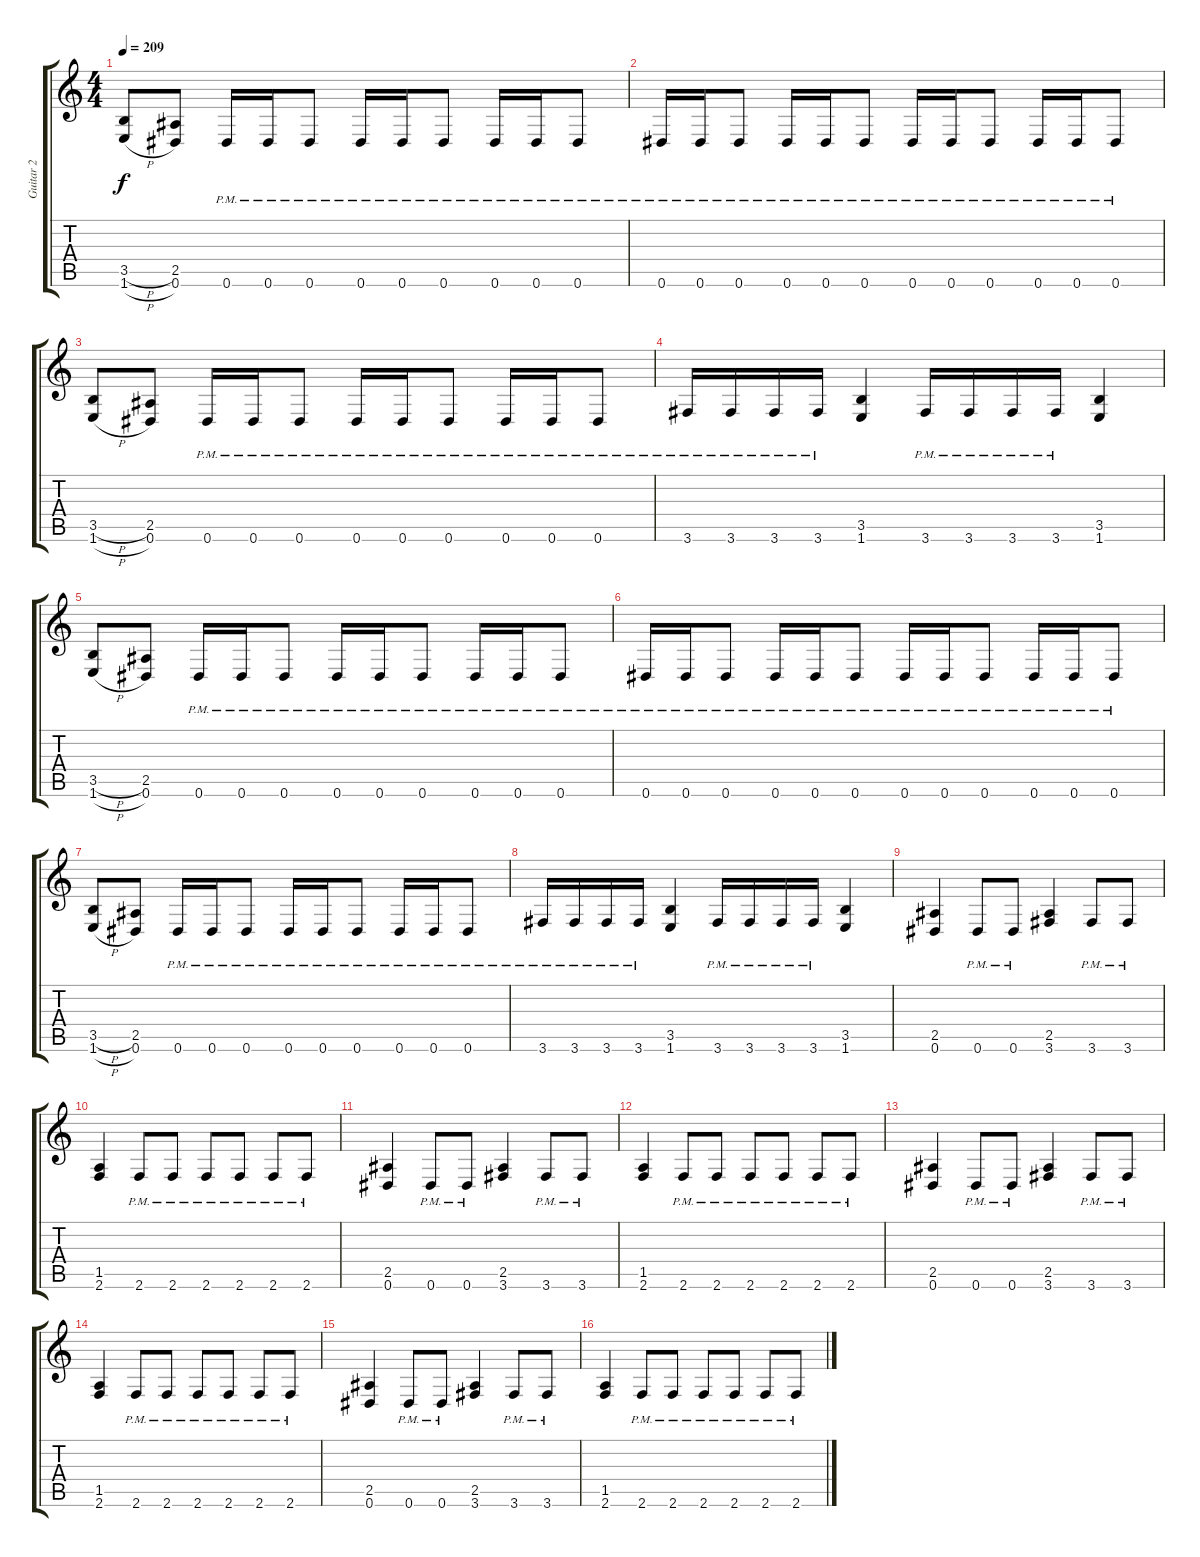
\track ("Guitar 2" "Guitar 2") {instrument distortionguitar}
\staff {score tabs}
\tuning (Eb4 Bb3 Gb3 Db3 Ab2 Eb2) {hide}
\ts (4 4)
\tempo 209
\clef g2
\ks c
(3.5{h} 1.6{h}).8{dy f} (2.5 0.6).8 0.6{pm}.16 0.6{pm}.16 0.6{pm}.8 0.6{pm}.16 0.6{pm}.16 0.6{pm}.8 0.6{pm}.16 0.6{pm}.16 0.6{pm}.8 |
0.6{pm}.16 0.6{pm}.16 0.6{pm}.8 0.6{pm}.16 0.6{pm}.16 0.6{pm}.8 0.6{pm}.16 0.6{pm}.16 0.6{pm}.8 0.6{pm}.16 0.6{pm}.16 0.6{pm}.8 |
(3.5{h} 1.6{h}).8 (2.5 0.6).8 0.6{pm}.16 0.6{pm}.16 0.6{pm}.8 0.6{pm}.16 0.6{pm}.16 0.6{pm}.8 0.6{pm}.16 0.6{pm}.16 0.6{pm}.8 |
3.6{pm}.16 3.6{pm}.16 3.6{pm}.16 3.6{pm}.16 (3.5 1.6).4 3.6{pm}.16 3.6{pm}.16 3.6{pm}.16 3.6{pm}.16 (3.5 1.6).4 |
(3.5{h} 1.6{h}).8 (2.5 0.6).8 0.6{pm}.16 0.6{pm}.16 0.6{pm}.8 0.6{pm}.16 0.6{pm}.16 0.6{pm}.8 0.6{pm}.16 0.6{pm}.16 0.6{pm}.8 |
0.6{pm}.16 0.6{pm}.16 0.6{pm}.8 0.6{pm}.16 0.6{pm}.16 0.6{pm}.8 0.6{pm}.16 0.6{pm}.16 0.6{pm}.8 0.6{pm}.16 0.6{pm}.16 0.6{pm}.8 |
(3.5{h} 1.6{h}).8 (2.5 0.6).8 0.6{pm}.16 0.6{pm}.16 0.6{pm}.8 0.6{pm}.16 0.6{pm}.16 0.6{pm}.8 0.6{pm}.16 0.6{pm}.16 0.6{pm}.8 |
3.6{pm}.16 3.6{pm}.16 3.6{pm}.16 3.6{pm}.16 (3.5 1.6).4 3.6{pm}.16 3.6{pm}.16 3.6{pm}.16 3.6{pm}.16 (3.5 1.6).4 |
(2.5 0.6).4 0.6{pm}.8 0.6{pm}.8 (2.5 3.6).4 3.6{pm}.8 3.6{pm}.8 |
(1.5 2.6).4 2.6{pm}.8 2.6{pm}.8 2.6{pm}.8 2.6{pm}.8 2.6{pm}.8 2.6{pm}.8 |
(2.5 0.6).4 0.6{pm}.8 0.6{pm}.8 (2.5 3.6).4 3.6{pm}.8 3.6{pm}.8 |
(1.5 2.6).4 2.6{pm}.8 2.6{pm}.8 2.6{pm}.8 2.6{pm}.8 2.6{pm}.8 2.6{pm}.8 |
(2.5 0.6).4 0.6{pm}.8 0.6{pm}.8 (2.5 3.6).4 3.6{pm}.8 3.6{pm}.8 |
(1.5 2.6).4 2.6{pm}.8 2.6{pm}.8 2.6{pm}.8 2.6{pm}.8 2.6{pm}.8 2.6{pm}.8 |
(2.5 0.6).4 0.6{pm}.8 0.6{pm}.8 (2.5 3.6).4 3.6{pm}.8 3.6{pm}.8 |
(1.5 2.6).4 2.6{pm}.8 2.6{pm}.8 2.6{pm}.8 2.6{pm}.8 2.6{pm}.8 2.6{pm}.8
